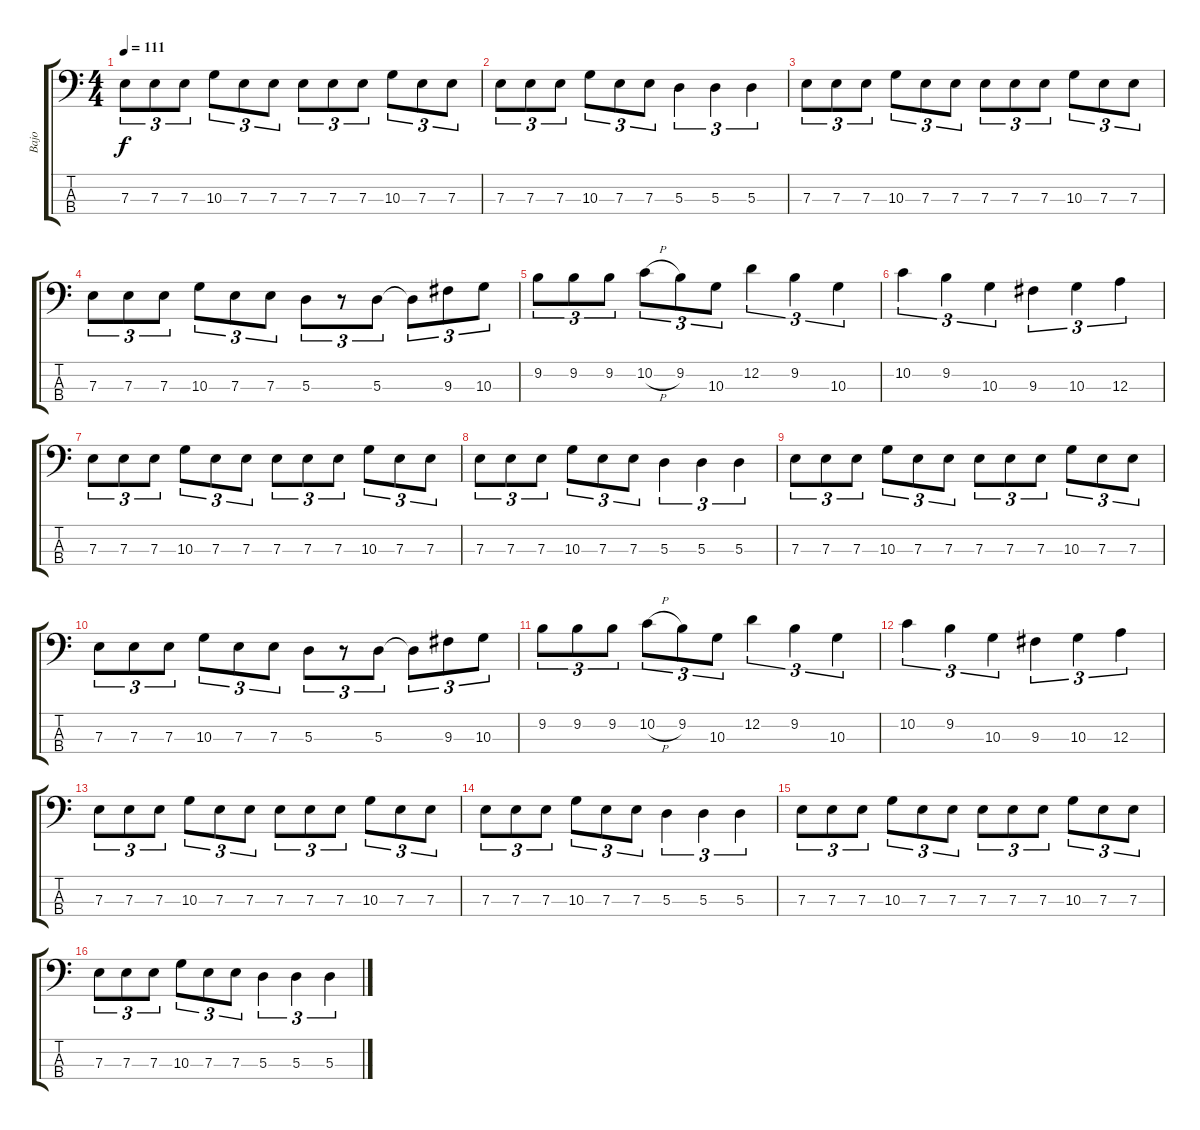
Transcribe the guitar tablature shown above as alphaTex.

\track ("Bajo" "Bajo") {instrument electricbassfinger}
\staff {score tabs}
\tuning (G2 D2 A1 E1) {hide}
\ts (4 4)
\tempo 111
\clef f4
\ks c
7.3.8{tu (3 2) dy f} 7.3.8{tu (3 2)} 7.3.8{tu (3 2)} 10.3.8{tu (3 2)} 7.3.8{tu (3 2)} 7.3.8{tu (3 2)} 7.3.8{tu (3 2)} 7.3.8{tu (3 2)} 7.3.8{tu (3 2)} 10.3.8{tu (3 2)} 7.3.8{tu (3 2)} 7.3.8{tu (3 2)} |
7.3.8{tu (3 2)} 7.3.8{tu (3 2)} 7.3.8{tu (3 2)} 10.3.8{tu (3 2)} 7.3.8{tu (3 2)} 7.3.8{tu (3 2)} 5.3.4{tu (3 2)} 5.3.4{tu (3 2)} 5.3.4{tu (3 2)} |
7.3.8{tu (3 2)} 7.3.8{tu (3 2)} 7.3.8{tu (3 2)} 10.3.8{tu (3 2)} 7.3.8{tu (3 2)} 7.3.8{tu (3 2)} 7.3.8{tu (3 2)} 7.3.8{tu (3 2)} 7.3.8{tu (3 2)} 10.3.8{tu (3 2)} 7.3.8{tu (3 2)} 7.3.8{tu (3 2)} |
7.3.8{tu (3 2)} 7.3.8{tu (3 2)} 7.3.8{tu (3 2)} 10.3.8{tu (3 2)} 7.3.8{tu (3 2)} 7.3.8{tu (3 2)} 5.3.8{tu (3 2)} r.8{tu (3 2)} 5.3.8{tu (3 2)} 5.3{t}.8{tu (3 2)} 9.3.8{tu (3 2)} 10.3.8{tu (3 2)} |
9.2.8{tu (3 2)} 9.2.8{tu (3 2)} 9.2.8{tu (3 2)} 10.2{h}.8{tu (3 2)} 9.2.8{tu (3 2)} 10.3.8{tu (3 2)} 12.2.4{tu (3 2)} 9.2.4{tu (3 2)} 10.3.4{tu (3 2)} |
10.2.4{tu (3 2)} 9.2.4{tu (3 2)} 10.3.4{tu (3 2)} 9.3.4{tu (3 2)} 10.3.4{tu (3 2)} 12.3.4{tu (3 2)} |
7.3.8{tu (3 2)} 7.3.8{tu (3 2)} 7.3.8{tu (3 2)} 10.3.8{tu (3 2)} 7.3.8{tu (3 2)} 7.3.8{tu (3 2)} 7.3.8{tu (3 2)} 7.3.8{tu (3 2)} 7.3.8{tu (3 2)} 10.3.8{tu (3 2)} 7.3.8{tu (3 2)} 7.3.8{tu (3 2)} |
7.3.8{tu (3 2)} 7.3.8{tu (3 2)} 7.3.8{tu (3 2)} 10.3.8{tu (3 2)} 7.3.8{tu (3 2)} 7.3.8{tu (3 2)} 5.3.4{tu (3 2)} 5.3.4{tu (3 2)} 5.3.4{tu (3 2)} |
7.3.8{tu (3 2)} 7.3.8{tu (3 2)} 7.3.8{tu (3 2)} 10.3.8{tu (3 2)} 7.3.8{tu (3 2)} 7.3.8{tu (3 2)} 7.3.8{tu (3 2)} 7.3.8{tu (3 2)} 7.3.8{tu (3 2)} 10.3.8{tu (3 2)} 7.3.8{tu (3 2)} 7.3.8{tu (3 2)} |
7.3.8{tu (3 2)} 7.3.8{tu (3 2)} 7.3.8{tu (3 2)} 10.3.8{tu (3 2)} 7.3.8{tu (3 2)} 7.3.8{tu (3 2)} 5.3.8{tu (3 2)} r.8{tu (3 2)} 5.3.8{tu (3 2)} 5.3{t}.8{tu (3 2)} 9.3.8{tu (3 2)} 10.3.8{tu (3 2)} |
9.2.8{tu (3 2)} 9.2.8{tu (3 2)} 9.2.8{tu (3 2)} 10.2{h}.8{tu (3 2)} 9.2.8{tu (3 2)} 10.3.8{tu (3 2)} 12.2.4{tu (3 2)} 9.2.4{tu (3 2)} 10.3.4{tu (3 2)} |
10.2.4{tu (3 2)} 9.2.4{tu (3 2)} 10.3.4{tu (3 2)} 9.3.4{tu (3 2)} 10.3.4{tu (3 2)} 12.3.4{tu (3 2)} |
7.3.8{tu (3 2)} 7.3.8{tu (3 2)} 7.3.8{tu (3 2)} 10.3.8{tu (3 2)} 7.3.8{tu (3 2)} 7.3.8{tu (3 2)} 7.3.8{tu (3 2)} 7.3.8{tu (3 2)} 7.3.8{tu (3 2)} 10.3.8{tu (3 2)} 7.3.8{tu (3 2)} 7.3.8{tu (3 2)} |
7.3.8{tu (3 2)} 7.3.8{tu (3 2)} 7.3.8{tu (3 2)} 10.3.8{tu (3 2)} 7.3.8{tu (3 2)} 7.3.8{tu (3 2)} 5.3.4{tu (3 2)} 5.3.4{tu (3 2)} 5.3.4{tu (3 2)} |
7.3.8{tu (3 2)} 7.3.8{tu (3 2)} 7.3.8{tu (3 2)} 10.3.8{tu (3 2)} 7.3.8{tu (3 2)} 7.3.8{tu (3 2)} 7.3.8{tu (3 2)} 7.3.8{tu (3 2)} 7.3.8{tu (3 2)} 10.3.8{tu (3 2)} 7.3.8{tu (3 2)} 7.3.8{tu (3 2)} |
7.3.8{tu (3 2)} 7.3.8{tu (3 2)} 7.3.8{tu (3 2)} 10.3.8{tu (3 2)} 7.3.8{tu (3 2)} 7.3.8{tu (3 2)} 5.3.4{tu (3 2)} 5.3.4{tu (3 2)} 5.3.4{tu (3 2)}
